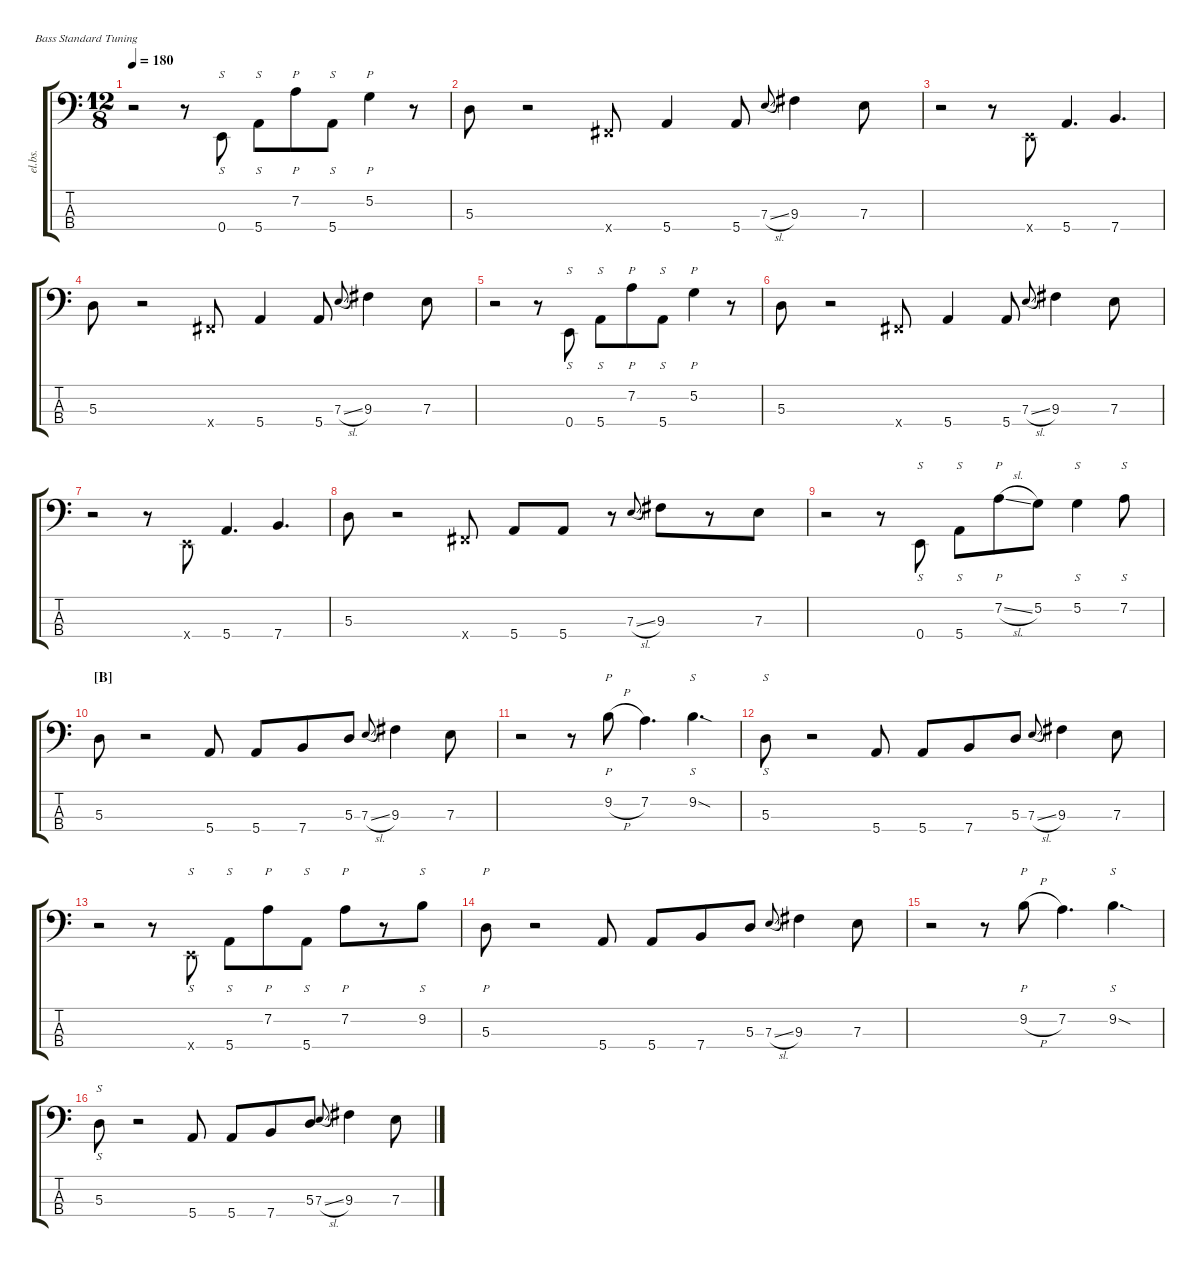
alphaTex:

\defaultSystemsLayout 2
\hideDynamics
\track ("田中章弘" "el.bs.") {defaultSystemsLayout 2 instrument electricbassfinger}
\staff {score tabs}
\tuning (G2 D2 A1 E1)
\ts (12 8)
\tempo 180
\clef f4
\ks c
r.2{dy mf beam Down} r.8{beam Down} 0.4.8{s beam Up} 5.4.8{s beam Down} 7.2.8{p beam Down} 5.4.8{s beam Down} 5.2.4{p beam Down} r.8{beam Down} |
5.3.8{beam Down} r.2{beam Down} 2.4{x acc #}.8{beam Up} 5.4.4{beam Up} 5.4.8{beam Up} 7.3{sl}.8{gr onbeat beam Up} 9.3{acc #}.4{beam Down} 7.3.8{beam Down} |
r.2{beam Down} r.8{beam Down} 0.4{x}.8{beam Up} 5.4.4{d beam Up} 7.4.4{d beam Up} |
5.3.8{beam Down} r.2{beam Down} 2.4{x acc #}.8{beam Up} 5.4.4{beam Up} 5.4.8{beam Up} 7.3{sl}.8{gr onbeat beam Up} 9.3{acc #}.4{beam Down} 7.3.8{beam Down} |
r.2{beam Down} r.8{beam Down} 0.4.8{s beam Up} 5.4.8{s beam Down} 7.2.8{p beam Down} 5.4.8{s beam Down} 5.2.4{p beam Down} r.8{beam Down} |
5.3.8{beam Down} r.2{beam Down} 2.4{x acc #}.8{beam Up} 5.4.4{beam Up} 5.4.8{beam Up} 7.3{sl}.8{gr onbeat beam Up} 9.3{acc #}.4{beam Down} 7.3.8{beam Down} |
r.2{beam Down} r.8{beam Down} 0.4{x}.8{beam Up} 5.4.4{d beam Up} 7.4.4{d beam Up} |
5.3.8{beam Down} r.2{beam Down} 2.4{x acc #}.8{beam Up} 5.4.8{beam Up} 5.4.8{beam Up} r.8{beam Down} 7.3{sl}.8{gr onbeat beam Up} 9.3{acc #}.8{beam Down} r.8{beam Down} 7.3.8{beam Down} |
r.2{beam Down} r.8{beam Down} 0.4.8{s beam Up} 5.4.8{s beam Down} 7.2{sl}.8{p beam Down} 5.2.8{beam Down} 5.2.4{s beam Down} 7.2.8{s beam Down} |
\section ("B" "")
5.3.8{beam Down} r.2{beam Down} 5.4.8{beam Up} 5.4.8{beam Up} 7.4.8{beam Up} 5.3.8{beam Up} 7.3{sl}.8{gr onbeat beam Up} 9.3{acc #}.4{beam Down} 7.3.8{beam Down} |
r.2{beam Down} r.8{beam Down} 9.2{h}.8{p beam Down} 7.2.4{d beam Down} 9.2{sod}.4{s d beam Down} |
5.3.8{s beam Down} r.2{beam Down} 5.4.8{beam Up} 5.4.8{beam Up} 7.4.8{beam Up} 5.3.8{beam Up} 7.3{sl}.8{gr onbeat beam Up} 9.3{acc #}.4{beam Down} 7.3.8{beam Down} |
r.2{beam Down} r.8{beam Down} 0.4{x}.8{s beam Up} 5.4.8{s beam Down} 7.2.8{p beam Down} 5.4.8{s beam Down} 7.2.8{p beam Down} r.8{beam Down} 9.2.8{s beam Down} |
5.3.8{p beam Down} r.2{beam Down} 5.4.8{beam Up} 5.4.8{beam Up} 7.4.8{beam Up} 5.3.8{beam Up} 7.3{sl}.8{gr onbeat beam Up} 9.3{acc #}.4{beam Down} 7.3.8{beam Down} |
r.2{beam Down} r.8{beam Down} 9.2{h}.8{p beam Down} 7.2.4{d beam Down} 9.2{sod}.4{s d beam Down} |
5.3.8{s beam Down} r.2{beam Down} 5.4.8{beam Up} 5.4.8{beam Up} 7.4.8{beam Up} 5.3.8{beam Up} 7.3{sl}.8{gr onbeat beam Up} 9.3{acc #}.4{beam Down} 7.3.8{beam Down}
